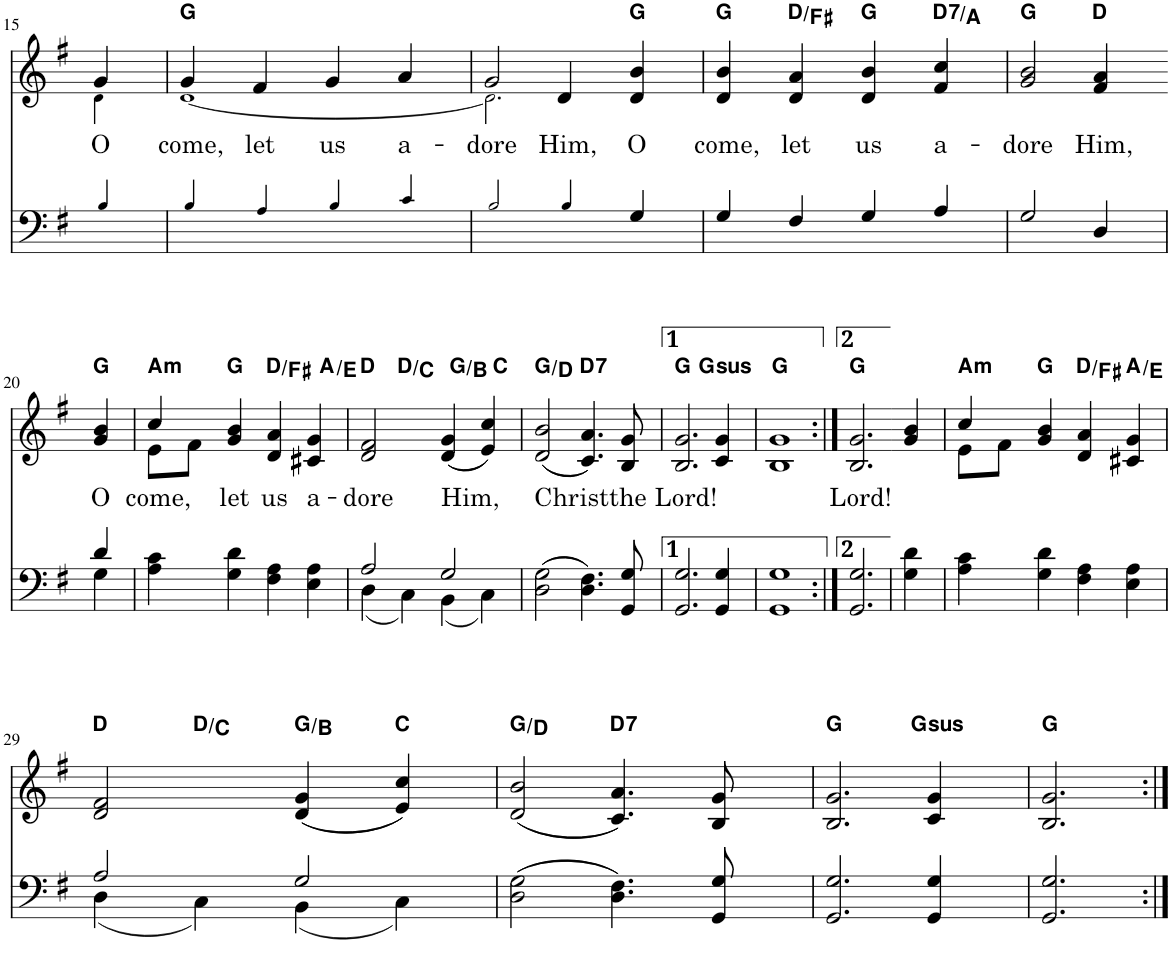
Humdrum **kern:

**kern	**kern	**text	**harte
*part2	*part1	*part1	*part1
*staff2	*staff1	*staff1	*
!!LO:PB:g=z
*clefF4	*clefG2	*	*
*k[f#]	*k[f#]	*	*
*G:	*G:	*	*
*M4/4	*M4/4	*	*
=15	=15	=15	=15
!	!	!LO:LY:b	!
*	*^	*	*
4B!/	4g/	4d!\	O	.
=16	=16	=16	=16	=16
!	!	!	!LO:LY:b	!
4B!/	4g/	[1d!	come,	G:maj
!	!	!	!LO:LY:b	!
4A!/	4f#/	.	let	.
!	!	!	!LO:LY:b	!
4B!/	4g/	.	us	.
!	!	!	!LO:LY:b	!
4c!/	4a/	.	a-	.
=17	=17	=17	=17	=17
!	!	!	!LO:LY:b	!
2B!/	2g/	2.d!\]	-dore	.
!	!	!	!LO:LY:b	!
4B!/	4d/	.	Him,	.
!	!	!	!LO:LY:b	!
4G/	4d/ 4b/	4ryy	O	G:maj
=18	=18	=18	=18	=18
!	!	!	!LO:LY:b	!
*	*v	*v	*	*
4G/	4d/ 4b/	come,	G:maj
!	!	!LO:LY:b	!
4F#/	4d/ 4a/	let	D:maj/3
!	!	!LO:LY:b	!
4G/	4d/ 4b/	us	G:maj
!	!	!LO:LY:b	!LO:H:kt=7
4A/	4f#/ 4cc/	a-	D:7/5
=19	=19	=19	=19
!	!	!LO:LY:b	!
2G/	2g/ 2b/	-dore	G:maj
!	!	!LO:LY:b	!
4D/	4f#/ 4a/	Him,	D:maj
!!LO:LB:g=z
=20-	=20-	=20-	=20-
*^	*	*	*
!	!	!	!LO:LY:b	!
4d/	4G\	4g/ 4b/	O	G:maj
=21	=21	=21	=21	=21
!	!	!	!LO:LY:b	!LO:H:kt=m
*v	*v	*^	*	*
4A\ 4c\	4cc/	8e\L	come,	A:min
.	.	8f#\J	.	.
!	!	!	!LO:LY:b	!
4G\ 4d\	4g/ 4b/	2.ryy	let	G:maj
!	!	!	!LO:LY:b	!
4F#\ 4A\	4d/ 4a/	.	us	D:maj/3
!	!	!	!LO:LY:b	!
4E\ 4A\	4c#X/ 4g/	.	a-	A:maj/5
=22	=22	=22	=22	=22
*^	*	*	*	*
!	!	!	!	!LO:LY:b	!
2A/	(4D\	2d/ 2f#/	4ryy	-dore	D:maj
.	4C\)	.	2.ryy	.	D:maj/b7
!	!	!	!	!LO:LY:b	!
2G/	(4BB\	((4d/ 4g/	.	Him,	G:maj/3
.	4C\)	4e/ 4cc/))	.	.	C:maj
=23	=23	=23	=23	=23	=23
!	!	!	!	!LO:LY:b	!
*v	*v	*	*	*	*
*	*v	*v	*	*
((2D\ 2G\	((2d/ 2b/	Christ	G:maj/5
!	!	!	!LO:H:kt=7
4.D\ 4.F#\))	4.c/ 4.a/))	.	D:7
!	!	!LO:LY:b	!
8GG/ 8G/	8B/ 8g/	the	.
=24	=24	=24	=24
!	!	!LO:LY:b	!
2.GG/ 2.G/	2.B/ 2.g/	Lord!	G:maj
!	!	!	!LO:H:kt=sus
4GG/ 4G/	4c/ 4g/	.	G:sus4
=25	=25	=25	=25
1GG 1G	1B 1g	.	G:maj
=26:|!	=26:|!	=26:|!	=26:|!
!	!	!LO:LY:b	!
2.GG/ 2.G/	2.B/ 2.g/	Lord!	G:maj
=27-	=27-	=27-	=27-
4G\ 4d\	4g/ 4b/	.	.
=28	=28	=28	=28
*	*^	*	*
!	!	!	!	!LO:H:kt=m
4A\ 4c\	4cc/	8e\L	.	A:min
.	.	8f#\J	.	.
4G\ 4d\	4g/ 4b/	2.ryy	.	G:maj
4F#\ 4A\	4d/ 4a/	.	.	D:maj/3
4E\ 4A\	4c#X/ 4g/	.	.	A:maj/5
!!LO:LB:g=z	!!
=29	=29	=29	=29	=29
*^	*	*	*	*
2A/	(4D\	2d/ 2f#/	4ryy	.	D:maj
.	4C\)	.	2.ryy	.	D:maj/b7
2G/	(4BB\	((4d/ 4g/	.	.	G:maj/3
.	4C\)	4e/ 4cc/))	.	.	C:maj
*v	*v	*	*	*	*
*	*v	*v	*	*
=30	=30	=30	=30
((2D\ 2G\	((2d/ 2b/	.	G:maj/5
!	!	!	!LO:H:kt=7
4.D\ 4.F#\))	4.c/ 4.a/))	.	D:7
8GG/ 8G/	8B/ 8g/	.	.
=31	=31	=31	=31
2.GG/ 2.G/	2.B/ 2.g/	.	G:maj
!	!	!	!LO:H:kt=sus
4GG/ 4G/	4c/ 4g/	.	G:sus4
=32	=32	=32	=32
2.GG/ 2.G/	2.B/ 2.g/	.	G:maj
=:|!	=:|!	=:|!	=:|!
*-	*-	*-	*-
